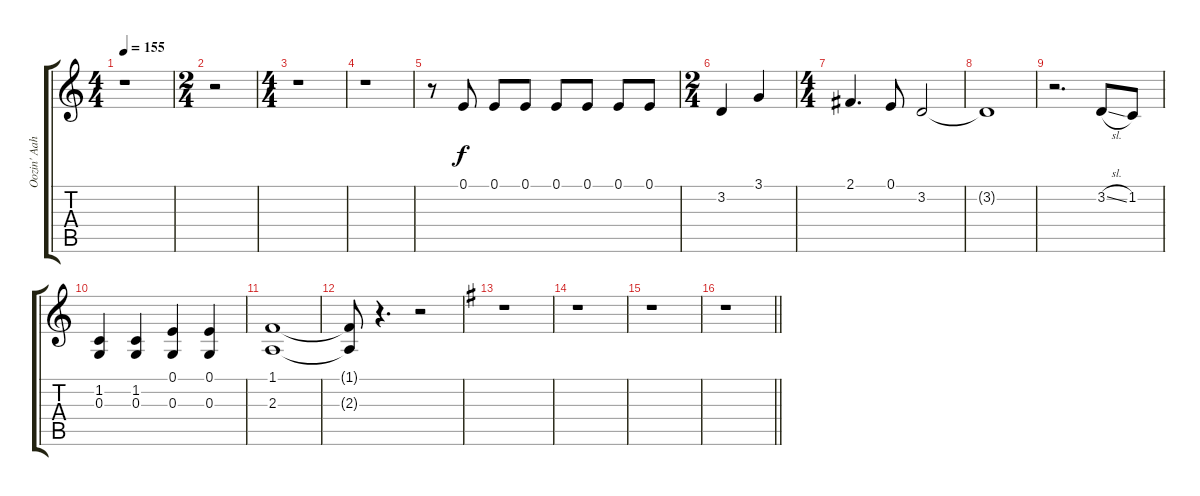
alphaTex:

\track ("Oozin' Aahs" "Oozin' Aah") {instrument choiraahs}
\staff {score tabs}
\tuning (E4 B3 G3 D3 A2 E2) {hide}
\ts (4 4)
\tempo 155
\clef g2
\ks aminor
r.1{dy f} |
\ts (2 4)
r.2 |
\ts (4 4)
r.1 |
r.1 |
r.8 0.1.8 0.1.8 0.1.8 0.1.8 0.1.8 0.1.8 0.1.8 |
\ts (2 4)
3.2.4 3.1.4 |
\ts (4 4)
2.1.4{d} 0.1.8 3.2.2 |
3.2{t}.1 |
r.2{d} 3.2{sl}.8 1.2.8 |
(1.2 0.3).4 (1.2 0.3).4 (0.1 0.3).4 (0.1 0.3).4 |
(1.1 2.3).1 |
(1.1{t} 2.3{t}).8 r.4{d} r.2 |
\ks eminor
r.1 |
r.1 |
r.1 |
\barLineRight lightlight
r.1
